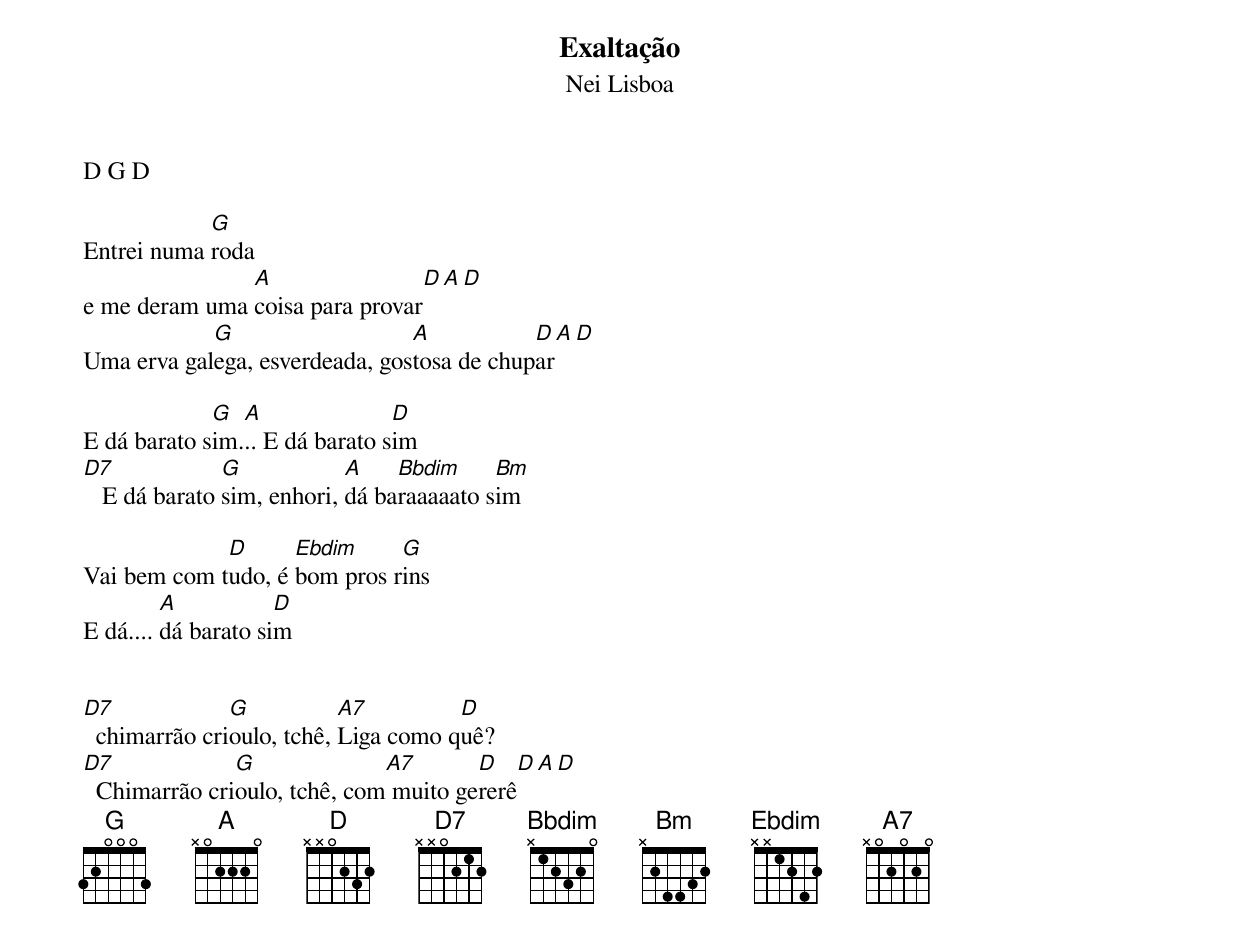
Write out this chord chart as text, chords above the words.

Exaltação
Nei Lisboa



D G D

            G
Entrei numa roda
               A                D A D
e me deram uma coisa para provar
            G                   A           D   A  D
Uma erva galega, esverdeada, gostosa de chupar

             G  A               D
E dá barato sim... E dá barato sim
D7             G            A    Bbdim     Bm
   E dá barato sim, enhori, dá baraaaaato sim

             D      Ebdim     G
Vai bem com tudo, é bom pros rins
         A           D
E dá.... dá barato sim


D7             G           A7         D
  chimarrão crioulo, tchê, Liga como quê?
D7             G              A7       D    D A D
  Chimarrão crioulo, tchê, com muito gererê
